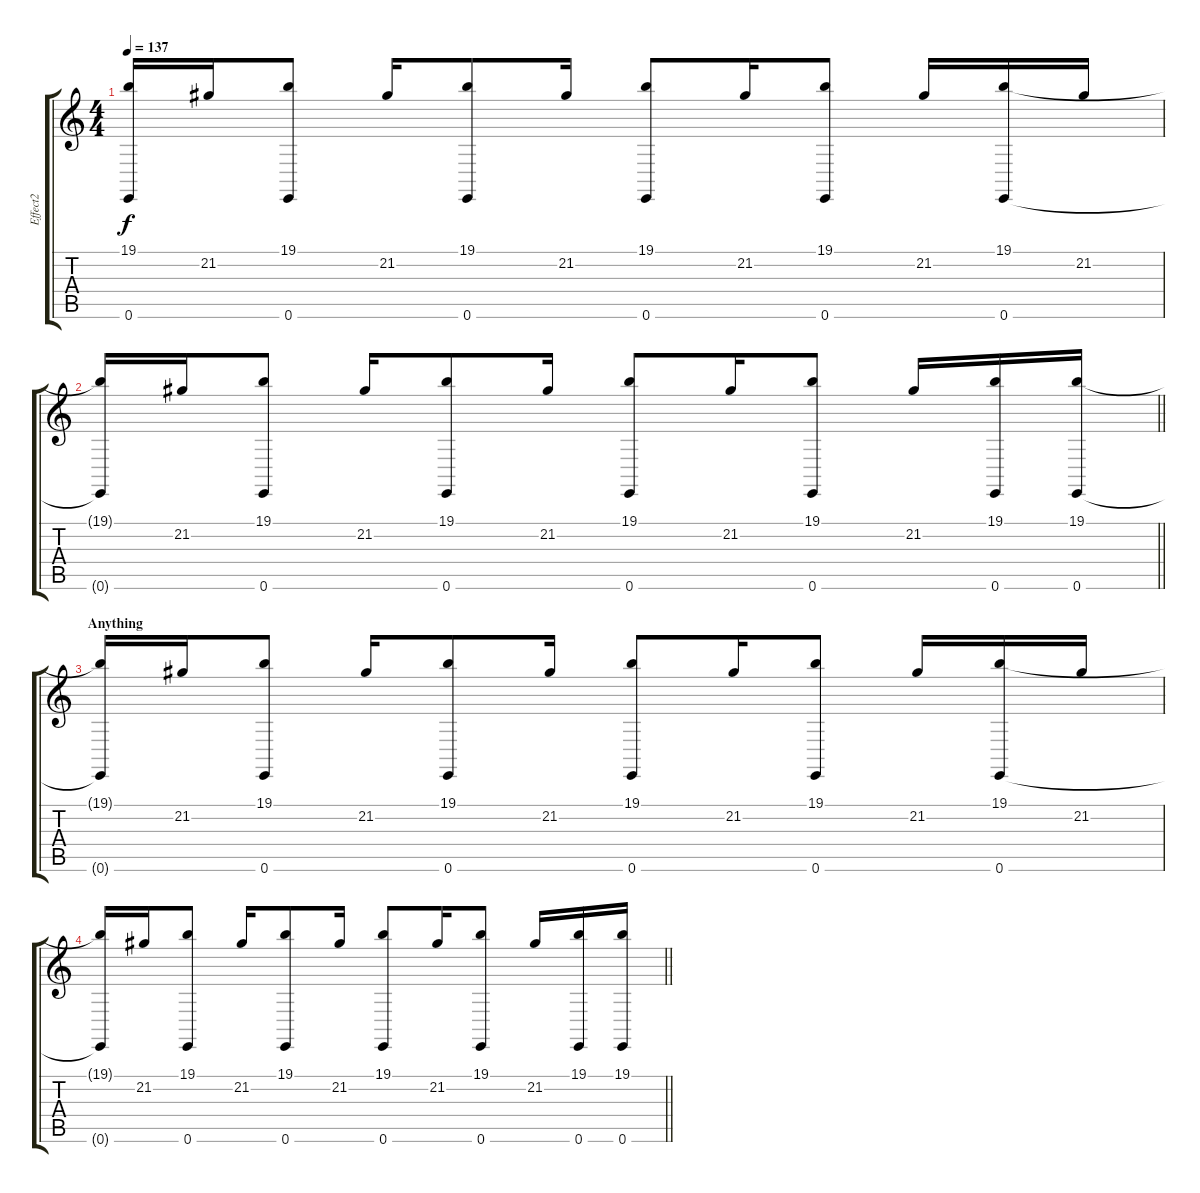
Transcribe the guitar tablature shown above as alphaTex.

\track ("Effect2" "Effect2") {instrument fx5brightness}
\staff {score tabs}
\tuning (E4 B3 G3 D3 A2 E2) {hide}
\ts (4 4)
\tempo 137
\clef g2
\ks c
(19.1{t} 0.6{t}).16{dy f volume 5} 21.2.16 (19.1 0.6).8 21.2.16 (19.1 0.6).8 21.2.16 (19.1 0.6).8 21.2.16 (19.1 0.6).8 21.2.16 (19.1 0.6).16 21.2.16 |
\barLineRight lightlight
(19.1{t} 0.6{t}).16{volume 5} 21.2.16{volume 3} (19.1 0.6).8 21.2.16 (19.1 0.6).8 21.2.16 (19.1 0.6).8 21.2.16 (19.1 0.6).8 21.2.16 (19.1 0.6).16{volume 5} (19.1 0.6).16 |
\section ("" "Anything")
(19.1{t} 0.6{t}).16{volume 5} 21.2.16 (19.1 0.6).8 21.2.16 (19.1 0.6).8 21.2.16 (19.1 0.6).8 21.2.16 (19.1 0.6).8 21.2.16 (19.1 0.6).16 21.2.16 |
\barLineRight lightlight
(19.1{t} 0.6{t}).16{volume 5} 21.2.16{volume 3} (19.1 0.6).8 21.2.16 (19.1 0.6).8 21.2.16 (19.1 0.6).8 21.2.16 (19.1 0.6).8 21.2.16 (19.1 0.6).16{volume 5} (19.1 0.6).16
